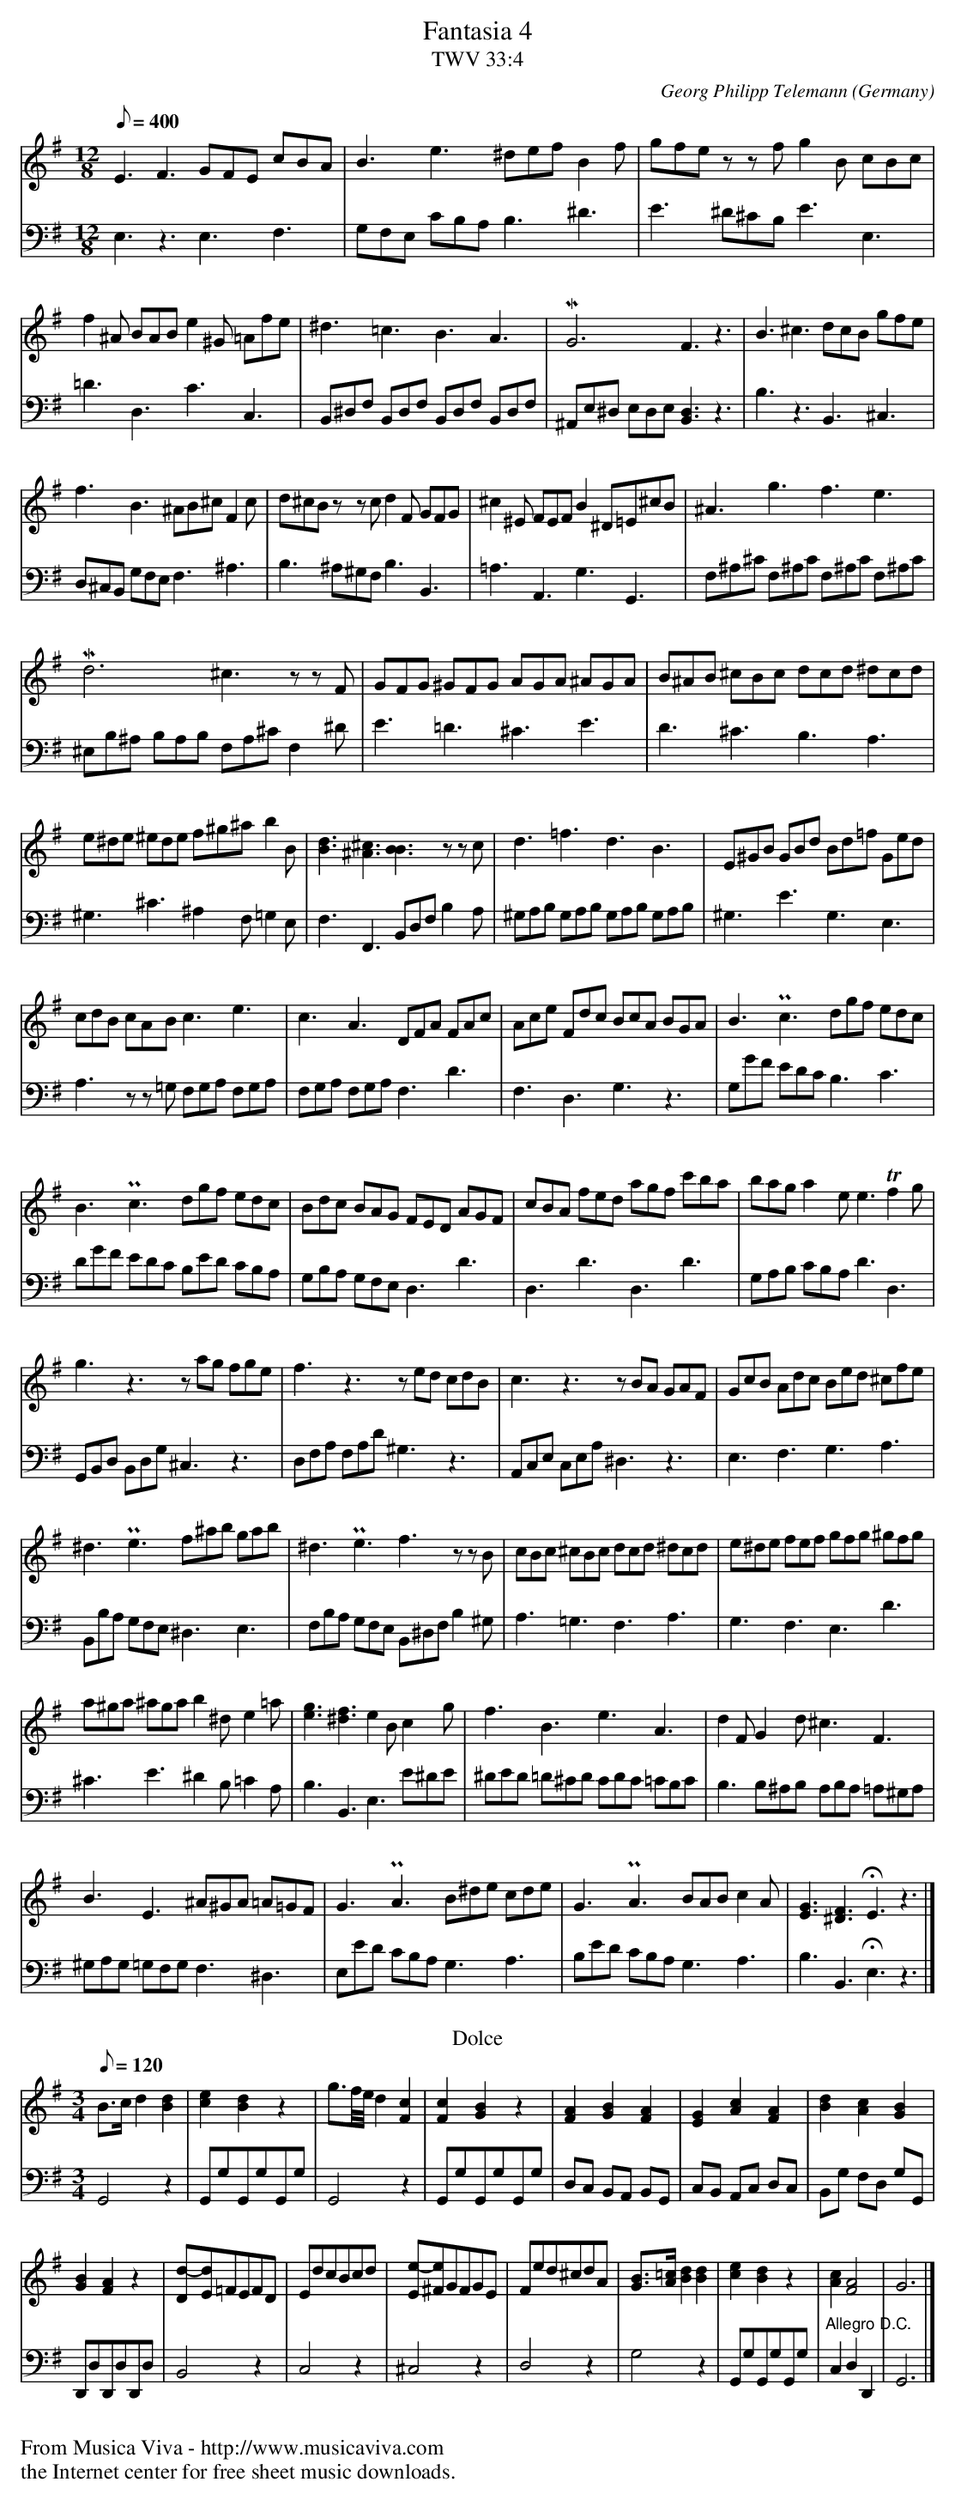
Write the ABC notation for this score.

X:1
T:Fantasia 4
T:TWV 33:4
C:Georg Philipp Telemann
O:Germany
V:1 Program 1 6 %Harpsichord
V:2 Program 1 6 bass %Harpsichord
M:12/8
L:1/8
Q:400
K:Em
V:1
E3F3GFE cBA|B3e3^defB2f|gfe z z fg2B cBc|
V:2
E,3 z3E,3F,3|G,F,E, CB,A, B,3 ^D3|E3 ^D^CB, E3 E,3|
V:1
f2^A BABe2^G =Afe|^d3=c3B3A3|MG6F3 z3|B3^c3dcB gfe|
V:2
=D3 D,3 C3 C,3| B,,^D,F, B,,D,F, B,,D,F, B,,D,F,|\
^A,,E,^D, E,D,E, [B,,3D,3] z3|B,3 z3B,,3^C,3|
V:1
f3B3^AB^cF2c|d^cB z z cd2F GFG|^c2^E FEFB2^D=E^cB|^A3g3f3e3|
V:2
D,^C,B,, G,F,E, F,3 ^A,3|B,3 ^A,^G,F, B,3 B,,3|=A,3A,,3G,3G,,3|\
F,^A,^C F,^A,C F,^A,C F,^A,C|
V:1
Md6^c3 z z F|GFG ^GFG AGA ^AGA|B^AB ^cBc dcd ^dcd|
V:2
^E,B,^A, B,A,B, F,A,^C F,2^D|E3=D3^C3E3|D3^C3B,3A,3|
V:1
e^de ^ede f^g^ab2B|[B3d3][^A3^c3][B3B3] z z c|d3=f3d3B3|E^GB GBd Bd=f Ged|
V:2
^G,3^C3^A,2F,=G,2E,|F,3F,,3B,,D,F,B,2A,|\
^G,A,B, G,A,B, G,A,B, G,A,B,|^G,3E3G,3E,3|
V:1
cdB cAB c3 e3|c3A3 DFA FAc|Ace Fdc BcA BGA|B3Pc3 dgf edc|
V:2
A,3 z z =G, F,G,A, F,G,A,|F,G,A, F,G,A,F,3D3|F,3D,3G,3 z3|G,GF EDC B,3C3|
V:1
B3Pc3 dgf edc|Bdc BAG FED AGF|cBA fed agf c'ba|bag a2e e3 Tf2g|
V:2
DGF EDC B,ED CB,A,|G,B,A, G,F,E, D,3D3|D,3D3D,3D3|G,A,B, CB,A, D3D,3|
V:1
g3 z3 z ag fge|f3 z3 z ed cdB|c3 z3 z BA GAF|GcB Adc Bed ^cfe|
V:2
G,,B,,D, B,,D,G, ^C,3 z3|D,F,A, F,A,D ^G,3 z3|\
A,,C,E, C,E,A, ^D,3 z3|E,3F,3G,3A,3|
V:1
^d3 Pe3 f^ab gab|^d3 Pe3 f3 z z B|cBc ^cBc dcd ^dcd|e^de fef gfg ^gfg|
V:2
B,,B,A, G,F,E, ^D,3 E,3|F,B,A, G,F,E, B,,^D,F, B,2^G,|\
A,3=G,3F,3A,3|G,3F,3E,3D3|
V:1
a^ga ^aga b2^d e2=a|[e3g3][^d3f3] e2B c2g|f3B3e3A3|d2F G2d ^c3 F3|
V:2
^C3E3^D2B,=C2A,|B,3B,,3E,3E^DE|^DED =D^CD CDC =CB,C|\
B,3 B,^A,B, A,B,A, =A,^G,A,|
V:1
B3 E3 ^A^GA =A=GF|G3 PA3 B^de cde|G3 PA3 BAB c2A|[E3G3][^D3F3]HE3 z3|]
V:2
^G,A,G, =G,F,G, F,3 ^D,3|E,ED CB,A, G,3 A,3|\
B,ED CB,A, G,3 A,3|B,3 B,,3 HE,3 z3|]
T:Dolce
V:1
M:3/4
L:1/8
Q:120
K:G
B>cd2[B2d2]|[c2e2][B2d2] z2|g3/2f1/4e1/4 d2 [F2c2]|[F2c2][G2B2] z2|\
[F2A2][G2B2][F2A2]|[E2G2][A2c2][F2A2]|[B2d2][A2c2][G2B2]|
V:2
M:3/4
L:1/8
Q:160
K:G
G,,4 z2|G,,G,G,,G,G,,G,|G,,4 z2|G,,G,G,,G,G,,G,|D,C, B,,A,, B,,G,,|\
C,B,, A,,C, D,C,|B,,G, F,D, G,G,,|
V:1
[G2B2][F2A2] z2|[Dd-][Ed]=FEFD|EdcBcd|[Ee-][^Fe]GFGE|Fed^cdA|\
[G3/2B3/2][A/=c/][B2d2][B2d2]|[c2e2][B2d2] z2|[A2c2][F4A4]|G6|]
V:2
D,,D,D,,D,D,,D,|B,,4 z2|C,4 z2|^C,4 z2|D,4 z2|G,4 z2|\
G,,G,G,,G,G,,G,|"Allegro D.C."C,2D,2D,,2|G,,6|]
W:
W:
W:  From Musica Viva - http://www.musicaviva.com
W:  the Internet center for free sheet music downloads.
